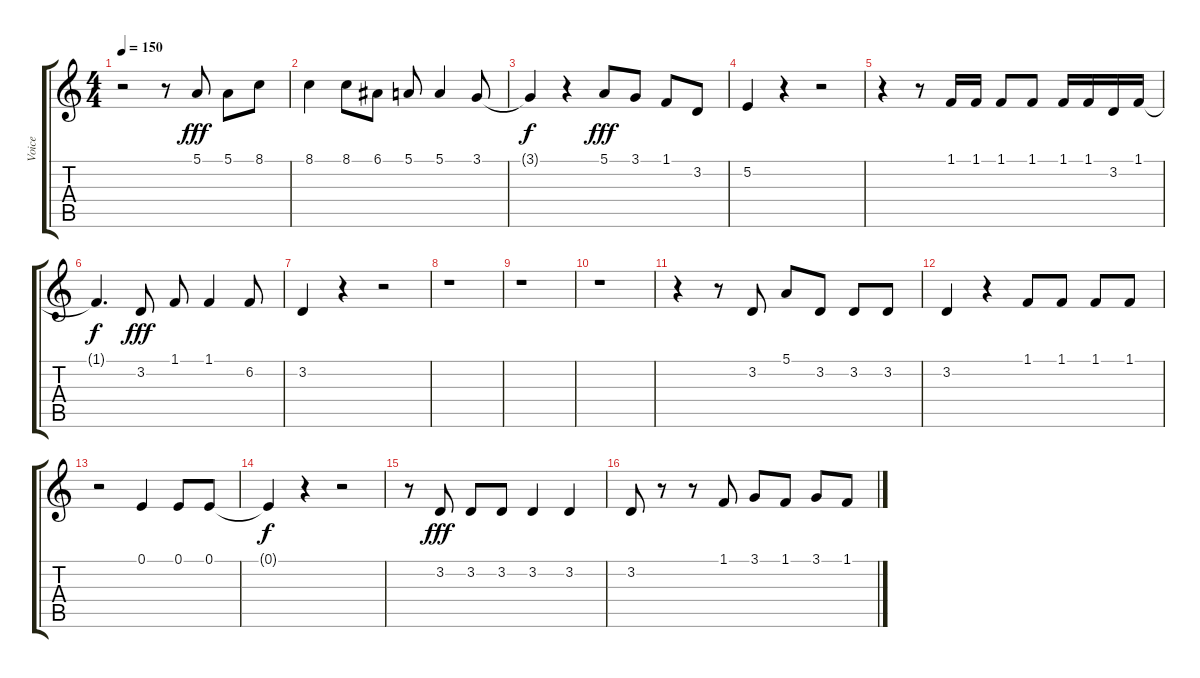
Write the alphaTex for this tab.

\track ("Voice" "Voice") {instrument lead6voice}
\staff {score tabs}
\tuning (E4 B3 G3 D3 A2 E2) {hide}
\ts (4 4)
\tempo 150
\clef g2
\ks c
r.2{txt "" dy f} r.8 5.1.8{dy fff} 5.1.8 8.1.8 |
8.1.4 8.1.8 6.1.8 5.1.8 5.1.4 3.1.8 |
3.1{t}.4{dy f} r.4 5.1.8{dy fff} 3.1.8 1.1.8 3.2.8 |
5.2.4 r.4 r.2 |
r.4 r.8 1.1.16 1.1.16 1.1.8 1.1.8 1.1.16 1.1.16 3.2.16 1.1.16 |
1.1{t}.4{d dy f} 3.2.8{dy fff} 1.1.8 1.1.4 6.2.8 |
3.2.4 r.4 r.2 |
r.1 |
r.1 |
r.1 |
r.4 r.8 3.2.8 5.1.8 3.2.8 3.2.8 3.2.8 |
3.2.4 r.4 1.1.8 1.1.8 1.1.8 1.1.8 |
r.2 0.1.4 0.1.8 0.1.8 |
0.1{t}.4{dy f} r.4 r.2 |
r.8 3.2.8{dy fff} 3.2.8 3.2.8 3.2.4 3.2.4 |
3.2.8 r.8 r.8 1.1.8 3.1.8 1.1.8 3.1.8 1.1.8
